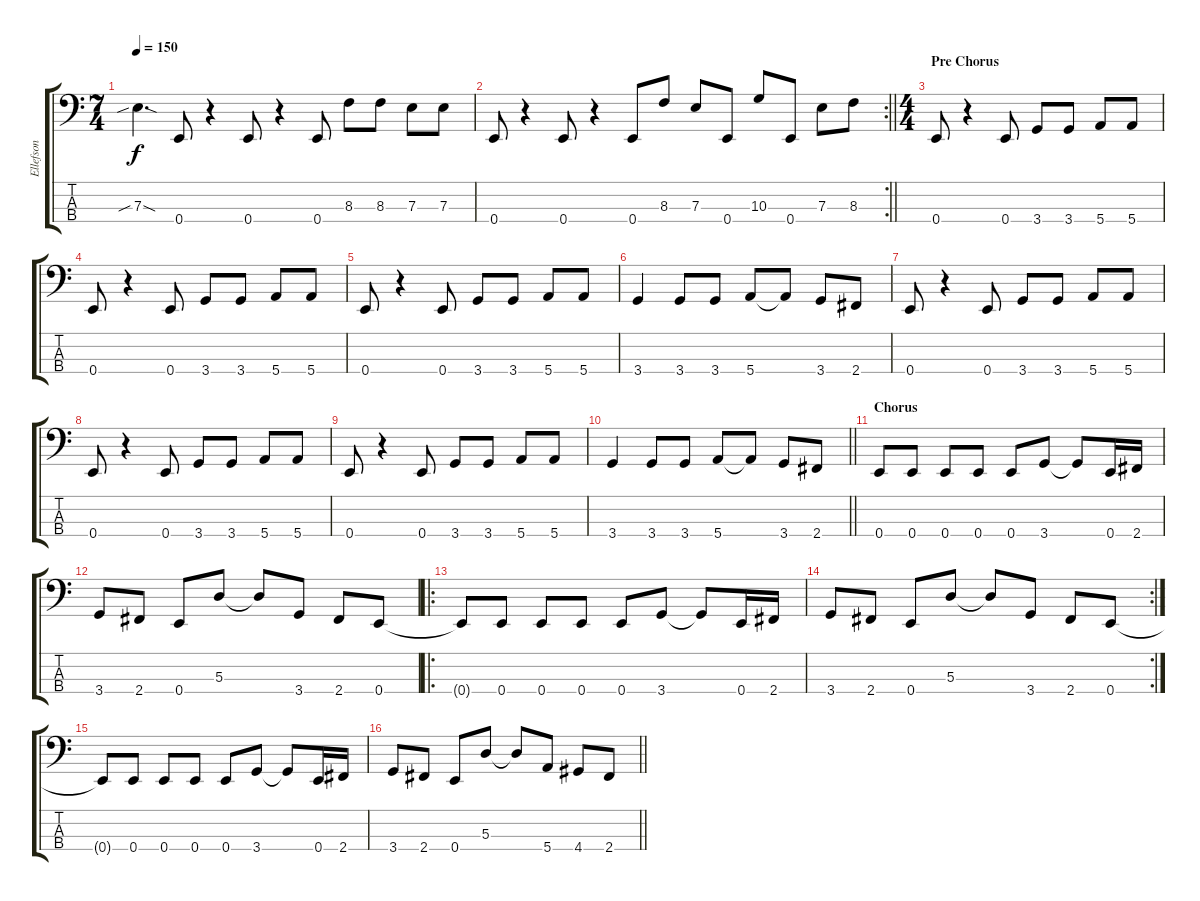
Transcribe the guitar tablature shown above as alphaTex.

\track ("Ellefson" "Ellefson") {instrument electricbasspick}
\staff {score tabs}
\tuning (G2 D2 A1 E1) {hide}
\ts (7 4)
\tempo 150
\clef f4
\ks c
7.3{sib sod}.4{d dy f} 0.4.8 r.4 0.4.8 r.4 0.4.8 8.3.8 8.3.8 7.3.8 7.3.8 |
\rc 2
\barLineRight lightlight
0.4.8 r.4 0.4.8 r.4 0.4.8 8.3.8 7.3.8 0.4.8 10.3.8 0.4.8 7.3.8 8.3.8 |
\ts (4 4)
\section ("" "Pre Chorus")
0.4.8 r.4 0.4.8 3.4.8 3.4.8 5.4.8 5.4.8 |
0.4.8 r.4 0.4.8 3.4.8 3.4.8 5.4.8 5.4.8 |
0.4.8 r.4 0.4.8 3.4.8 3.4.8 5.4.8 5.4.8 |
3.4.4 3.4.8 3.4.8 5.4.8 5.4{t}.8 3.4.8 2.4.8 |
0.4.8 r.4 0.4.8 3.4.8 3.4.8 5.4.8 5.4.8 |
0.4.8 r.4 0.4.8 3.4.8 3.4.8 5.4.8 5.4.8 |
0.4.8 r.4 0.4.8 3.4.8 3.4.8 5.4.8 5.4.8 |
\barLineRight lightlight
3.4.4 3.4.8 3.4.8 5.4.8 5.4{t}.8 3.4.8 2.4.8 |
\section ("" "Chorus")
0.4.8 0.4.8 0.4.8 0.4.8 0.4.8 3.4.8 3.4{t}.8 0.4.16 2.4.16 |
3.4.8 2.4.8 0.4.8 5.3.8 5.3{t}.8 3.4.8 2.4.8 0.4.8 |
\ro
0.4{t}.8 0.4.8 0.4.8 0.4.8 0.4.8 3.4.8 3.4{t}.8 0.4.16 2.4.16 |
\rc 2
3.4.8 2.4.8 0.4.8 5.3.8 5.3{t}.8 3.4.8 2.4.8 0.4.8 |
0.4{t}.8 0.4.8 0.4.8 0.4.8 0.4.8 3.4.8 3.4{t}.8 0.4.16 2.4.16 |
\barLineRight lightlight
3.4.8 2.4.8 0.4.8 5.3.8 5.3{t}.8 5.4.8 4.4.8 2.4.8
